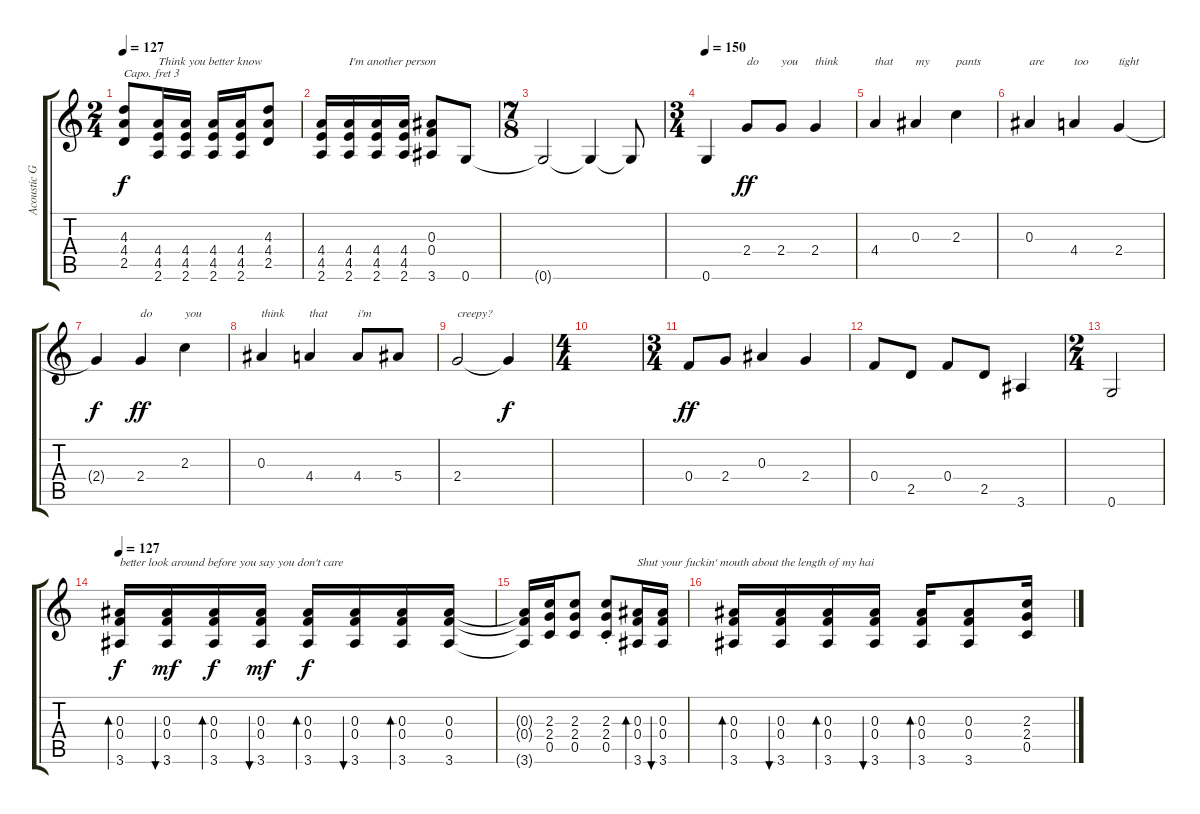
\track ("Acoustic Guitar" "Acoustic G") {instrument acousticguitarsteel}
\staff {score tabs}
\capo 3
\tuning (E4 B3 G3 D3 A2 E2) {hide}
\ts (2 4)
\tempo 127
\clef g2
\ks c
(4.3 4.4 2.5).8{dy f} (4.4 4.5 2.6).16{txt "Think you better know"} (4.4 4.5 2.6).16 (4.4 4.5 2.6).16 (4.4 4.5 2.6).16 (4.3 4.4 2.5).8 |
(4.4 4.5 2.6).16 (4.4 4.5 2.6).16{txt "I'm another person"} (4.4 4.5 2.6).16 (4.4 4.5 2.6).16 (0.3 0.4 3.6).8 0.6.8 |
\ts (7 8)
0.6{t}.2 0.6{t}.4 0.6{t}.8 |
\ts (3 4)
\tempo 150
0.6.4 2.4.8{txt "do" dy ff} 2.4.8{txt "you"} 2.4.4{txt "think"} |
4.4.4{txt "that"} 0.3.4{txt "my"} 2.3.4{txt "pants"} |
0.3.4{txt "are"} 4.4.4{txt "too"} 2.4.4{txt "tight"} |
2.4{t}.4{dy f} 2.4.4{txt "do" dy ff} 2.3.4{txt "you"} |
0.3.4{txt "think"} 4.4.4{txt "that"} 4.4.8{txt "i'm"} 5.4.8 |
2.4.2{txt "creepy?"} 2.4{t}.4{dy f} |
\ts (4 4)
|
\ts (3 4)
0.4.8{dy ff} 2.4.8 0.3.4 2.4.4 |
0.4.8 2.5.8 0.4.8 2.5.8 3.6.4 |
\ts (2 4)
0.6.2 |
\tempo 120
\tempo 127
(0.3 0.4 3.6).16{bd 120 txt "better look around before you say you don't care" dy f} (0.3 0.4 3.6).16{bu 120 dy mf} (0.3 0.4 3.6).16{bd 120 dy f} (0.3 0.4 3.6).16{bu 120 dy mf} (0.3 0.4 3.6).16{bd 120 dy f} (0.3 0.4 3.6).16{bu 120} (0.3 0.4 3.6).16{bd 120} (0.3 0.4 3.6).16 |
(0.3{t} 0.4{t} 3.6{t}).16 (2.3 2.4 0.5).16 (2.3 2.4 0.5).8 (2.3{st} 2.4{st} 0.5{st}).8 (0.3 0.4 3.6).16{bd 120 txt "Shut your fuckin' mouth about the length of my hai"} (0.3 0.4 3.6).16{bu 120} |
(0.3 0.4 3.6).16{bd 120} (0.3 0.4 3.6).16{bu 120} (0.3 0.4 3.6).16{bd 120} (0.3 0.4 3.6).16{bu 120} (0.3 0.4 3.6).16{bd 120} (0.3 0.4 3.6).8 (2.3 2.4 0.5).16
